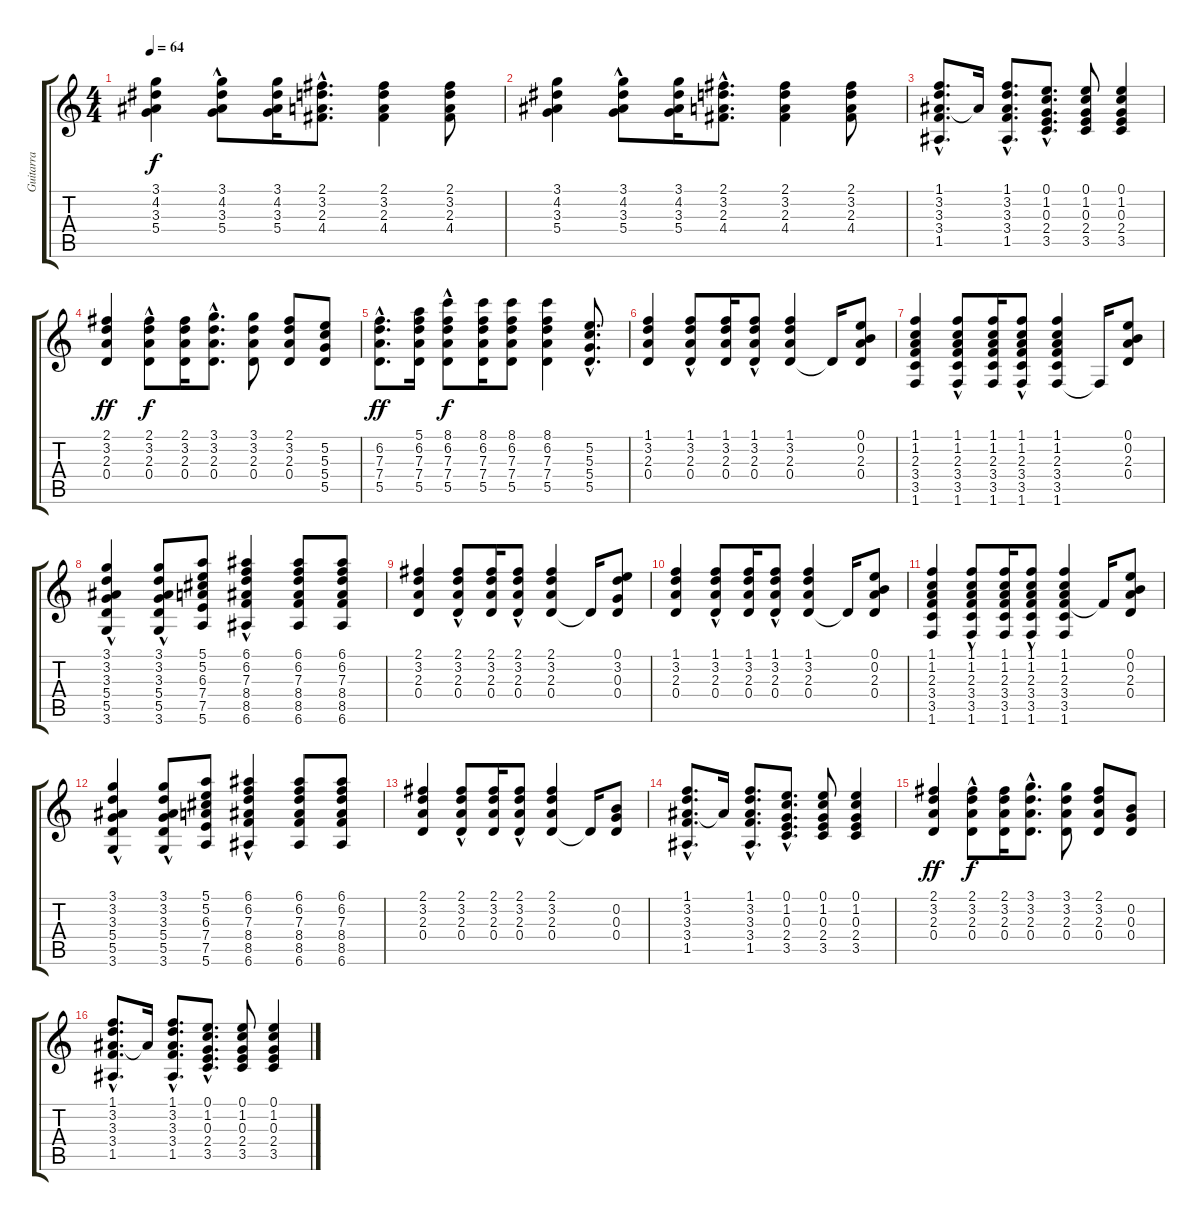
\track ("Guitarra" "Guitarra") {instrument electricguitarjazz}
\staff {score tabs}
\tuning (E4 B3 G3 D3 A2 E2) {hide}
\ts (4 4)
\tempo 64
\clef g2
\ks c
(3.1 4.2 3.3 5.4).4{dy f} (3.1 4.2{hac} 3.3 5.4).8 (3.1 4.2 3.3 5.4).16 (2.1{hac} 3.2{hac} 2.3{hac} 4.4{hac}).8{d} (2.1 3.2 2.3 4.4).4 (2.1 3.2 2.3 4.4).8 |
(3.1 4.2 3.3 5.4).4 (3.1 4.2{hac} 3.3 5.4).8 (3.1 4.2 3.3 5.4).16 (2.1{hac} 3.2{hac} 2.3{hac} 4.4{hac}).8{d} (2.1 3.2 2.3 4.4).4 (2.1 3.2 2.3 4.4).8 |
(1.1{hac} 3.2{hac} 3.3{hac} 3.4{hac} 1.5{hac}).8{d} 3.3{t}.16 (1.1{hac} 3.2{hac} 3.3{hac} 3.4{hac} 1.5{hac}).8{d} (0.1{hac} 1.2{hac} 0.3{hac} 2.4{hac} 3.5{hac}).8{d} (0.1 1.2 0.3 2.4 3.5).8 (0.1 1.2 0.3 2.4 3.5).4 |
(2.1 3.2 2.3 0.4).4{dy ff} (2.1{hac} 3.2 2.3 0.4).8{dy f} (2.1 3.2 2.3 0.4).16 (3.1{hac} 3.2{hac} 2.3{hac} 0.4{hac}).8{d} (3.1 3.2 2.3 0.4).8 (2.1 3.2 2.3 0.4).8 (5.2 5.3 5.4 5.5).8 |
(6.2{hac} 7.3{hac} 7.4{hac} 5.5).8{d dy ff} (5.1 6.2 7.3 7.4 5.5).16 (8.1{hac} 6.2 7.3 7.4 5.5).8{dy f} (8.1 6.2 7.3 7.4 5.5).16 (8.1 6.2 7.3 7.4 5.5).8 (8.1 6.2 7.3 7.4 5.5).4 (5.2{hac} 5.3{hac} 5.4{hac} 5.5{hac}).8{d} |
(1.1 3.2 2.3 0.4).4 (1.1{hac} 3.2 2.3 0.4).8 (1.1 3.2 2.3 0.4).16 (1.1{hac} 3.2 2.3 0.4).8 (1.1 3.2 2.3 0.4).4 0.4{t}.16 (0.1 0.2 2.3 0.4).8 |
(1.1 1.2 2.3 3.4 3.5 1.6).4 (1.1{hac} 1.2 2.3 3.4 3.5 1.6).8 (1.1 1.2 2.3 3.4 3.5 1.6).16 (1.1{hac} 1.2 2.3 3.4 3.5 1.6).8 (1.1 1.2 2.3 3.4 3.5 1.6).4 1.6{t}.16 (0.1 0.2 2.3 0.4).8 |
(3.1 3.2 3.3 5.4 5.5{hac} 3.6).4 (3.1{hac} 3.2 3.3 5.4 5.5 3.6).8 (5.1 5.2 6.3 7.4 7.5 5.6).8 (6.1 6.2 7.3 8.4{hac} 8.5 6.6).4 (6.1 6.2 7.3 8.4 8.5 6.6).8 (6.1 6.2 7.3 8.4 8.5 6.6).8 |
(2.1 3.2 2.3 0.4).4 (2.1{hac} 3.2 2.3 0.4).8 (2.1 3.2 2.3 0.4).16 (2.1{hac} 3.2 2.3 0.4).8 (2.1 3.2 2.3 0.4).4 0.4{t}.16 (0.1 3.2 0.3 0.4).8 |
(1.1 3.2 2.3 0.4).4 (1.1{hac} 3.2 2.3 0.4).8 (1.1 3.2 2.3 0.4).16 (1.1{hac} 3.2 2.3 0.4).8 (1.1 3.2 2.3 0.4).4 0.4{t}.16 (0.1 0.2 2.3 0.4).8 |
(1.1 1.2 2.3 3.4 3.5 1.6).4 (1.1{hac} 1.2 2.3 3.4 3.5 1.6).8 (1.1 1.2 2.3 3.4 3.5 1.6).16 (1.1{hac} 1.2 2.3 3.4 3.5 1.6).8 (1.1 1.2 2.3 3.4 3.5 1.6).4 3.4{t}.16 (0.1 0.2 2.3 0.4).8 |
(3.1 3.2 3.3 5.4 5.5{hac} 3.6).4 (3.1{hac} 3.2 3.3 5.4 5.5 3.6).8 (5.1 5.2 6.3 7.4 7.5 5.6).8 (6.1 6.2 7.3 8.4{hac} 8.5 6.6).4 (6.1 6.2 7.3 8.4 8.5 6.6).8 (6.1 6.2 7.3 8.4 8.5 6.6).8 |
(2.1 3.2 2.3 0.4).4 (2.1{hac} 3.2 2.3 0.4).8 (2.1 3.2 2.3 0.4).16 (2.1{hac} 3.2 2.3 0.4).8 (2.1 3.2 2.3 0.4).4 0.4{t}.16 (0.2 0.3 0.4).8 |
(1.1{hac} 3.2{hac} 3.3{hac} 3.4{hac} 1.5{hac}).8{d} 3.3{t}.16 (1.1{hac} 3.2{hac} 3.3{hac} 3.4{hac} 1.5{hac}).8{d} (0.1{hac} 1.2{hac} 0.3{hac} 2.4{hac} 3.5{hac}).8{d} (0.1 1.2 0.3 2.4 3.5).8 (0.1 1.2 0.3 2.4 3.5).4 |
(2.1 3.2 2.3 0.4).4{dy ff} (2.1{hac} 3.2 2.3 0.4).8{dy f} (2.1 3.2 2.3 0.4).16 (3.1{hac} 3.2{hac} 2.3{hac} 0.4{hac}).8{d} (3.1 3.2 2.3 0.4).8 (2.1 3.2 2.3 0.4).8 (0.2 0.3 0.4).8 |
(1.1{hac} 3.2{hac} 3.3{hac} 3.4{hac} 1.5{hac}).8{d} 3.3{t}.16 (1.1{hac} 3.2{hac} 3.3{hac} 3.4{hac} 1.5{hac}).8{d} (0.1{hac} 1.2{hac} 0.3{hac} 2.4{hac} 3.5{hac}).8{d} (0.1 1.2 0.3 2.4 3.5).8 (0.1 1.2 0.3 2.4 3.5).4
